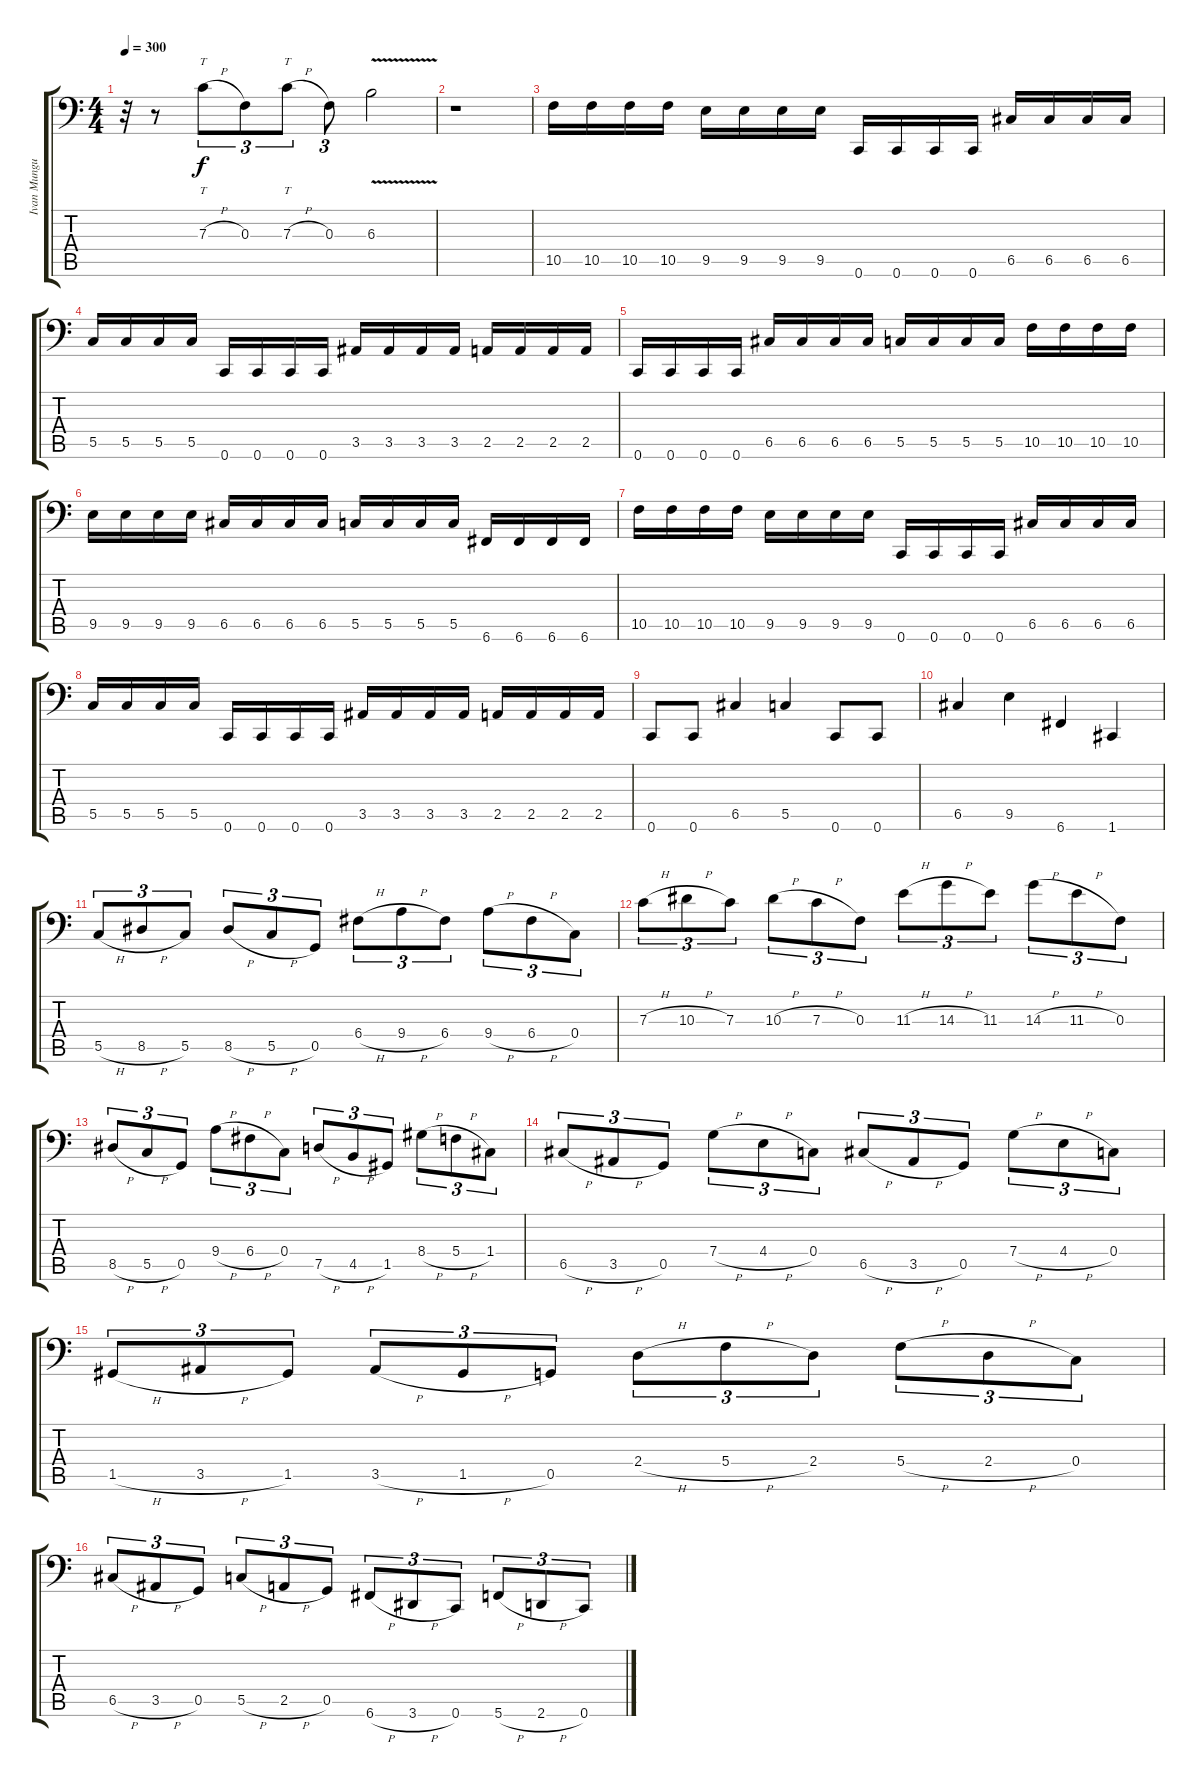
\track ("Ivan Munguia" "Ivan Mungu") {instrument electricbassfinger}
\staff {score tabs}
\tuning (D3 A2 F2 C2 G1 C1) {hide}
\ts (4 4)
\tempo 300
\clef f4
\ks c
r.32{dy f} r.8 7.3{h}.8{tt tu (3 2)} 0.3.8{tu (3 2)} 7.3{h}.8{tt tu (3 2)} 0.3.8{tu (3 2)} 6.3{v}.2 |
r.1 |
10.5.16 10.5.16 10.5.16 10.5.16 9.5.16 9.5.16 9.5.16 9.5.16 0.6.16 0.6.16 0.6.16 0.6.16 6.5.16 6.5.16 6.5.16 6.5.16 |
5.5.16 5.5.16 5.5.16 5.5.16 0.6.16 0.6.16 0.6.16 0.6.16 3.5.16 3.5.16 3.5.16 3.5.16 2.5.16 2.5.16 2.5.16 2.5.16 |
0.6.16 0.6.16 0.6.16 0.6.16 6.5.16 6.5.16 6.5.16 6.5.16 5.5.16 5.5.16 5.5.16 5.5.16 10.5.16 10.5.16 10.5.16 10.5.16 |
9.5.16 9.5.16 9.5.16 9.5.16 6.5.16 6.5.16 6.5.16 6.5.16 5.5.16 5.5.16 5.5.16 5.5.16 6.6.16 6.6.16 6.6.16 6.6.16 |
10.5.16 10.5.16 10.5.16 10.5.16 9.5.16 9.5.16 9.5.16 9.5.16 0.6.16 0.6.16 0.6.16 0.6.16 6.5.16 6.5.16 6.5.16 6.5.16 |
5.5.16 5.5.16 5.5.16 5.5.16 0.6.16 0.6.16 0.6.16 0.6.16 3.5.16 3.5.16 3.5.16 3.5.16 2.5.16 2.5.16 2.5.16 2.5.16 |
0.6.8 0.6.8 6.5.4 5.5.4 0.6.8 0.6.8 |
6.5.4 9.5.4 6.6.4 1.6.4 |
5.5{h}.8{tu (3 2)} 8.5{h}.8{tu (3 2)} 5.5.8{tu (3 2)} 8.5{h}.8{tu (3 2)} 5.5{h}.8{tu (3 2)} 0.5.8{tu (3 2)} 6.4{h}.8{tu (3 2)} 9.4{h}.8{tu (3 2)} 6.4.8{tu (3 2)} 9.4{h}.8{tu (3 2)} 6.4{h}.8{tu (3 2)} 0.4.8{tu (3 2)} |
7.3{h}.8{tu (3 2)} 10.3{h}.8{tu (3 2)} 7.3.8{tu (3 2)} 10.3{h}.8{tu (3 2)} 7.3{h}.8{tu (3 2)} 0.3.8{tu (3 2)} 11.3{h}.8{tu (3 2)} 14.3{h}.8{tu (3 2)} 11.3.8{tu (3 2)} 14.3{h}.8{tu (3 2)} 11.3{h}.8{tu (3 2)} 0.3.8{tu (3 2)} |
8.5{h}.8{tu (3 2)} 5.5{h}.8{tu (3 2)} 0.5.8{tu (3 2)} 9.4{h}.8{tu (3 2)} 6.4{h}.8{tu (3 2)} 0.4.8{tu (3 2)} 7.5{h}.8{tu (3 2)} 4.5{h}.8{tu (3 2)} 1.5.8{tu (3 2)} 8.4{h}.8{tu (3 2)} 5.4{h}.8{tu (3 2)} 1.4.8{tu (3 2)} |
6.5{h}.8{tu (3 2)} 3.5{h}.8{tu (3 2)} 0.5.8{tu (3 2)} 7.4{h}.8{tu (3 2)} 4.4{h}.8{tu (3 2)} 0.4.8{tu (3 2)} 6.5{h}.8{tu (3 2)} 3.5{h}.8{tu (3 2)} 0.5.8{tu (3 2)} 7.4{h}.8{tu (3 2)} 4.4{h}.8{tu (3 2)} 0.4.8{tu (3 2)} |
1.5{h}.8{tu (3 2)} 3.5{h}.8{tu (3 2)} 1.5.8{tu (3 2)} 3.5{h}.8{tu (3 2)} 1.5{h}.8{tu (3 2)} 0.5.8{tu (3 2)} 2.4{h}.8{tu (3 2)} 5.4{h}.8{tu (3 2)} 2.4.8{tu (3 2)} 5.4{h}.8{tu (3 2)} 2.4{h}.8{tu (3 2)} 0.4.8{tu (3 2)} |
6.5{h}.8{tu (3 2)} 3.5{h}.8{tu (3 2)} 0.5.8{tu (3 2)} 5.5{h}.8{tu (3 2)} 2.5{h}.8{tu (3 2)} 0.5.8{tu (3 2)} 6.6{h}.8{tu (3 2)} 3.6{h}.8{tu (3 2)} 0.6.8{tu (3 2)} 5.6{h}.8{tu (3 2)} 2.6{h}.8{tu (3 2)} 0.6.8{tu (3 2)}
